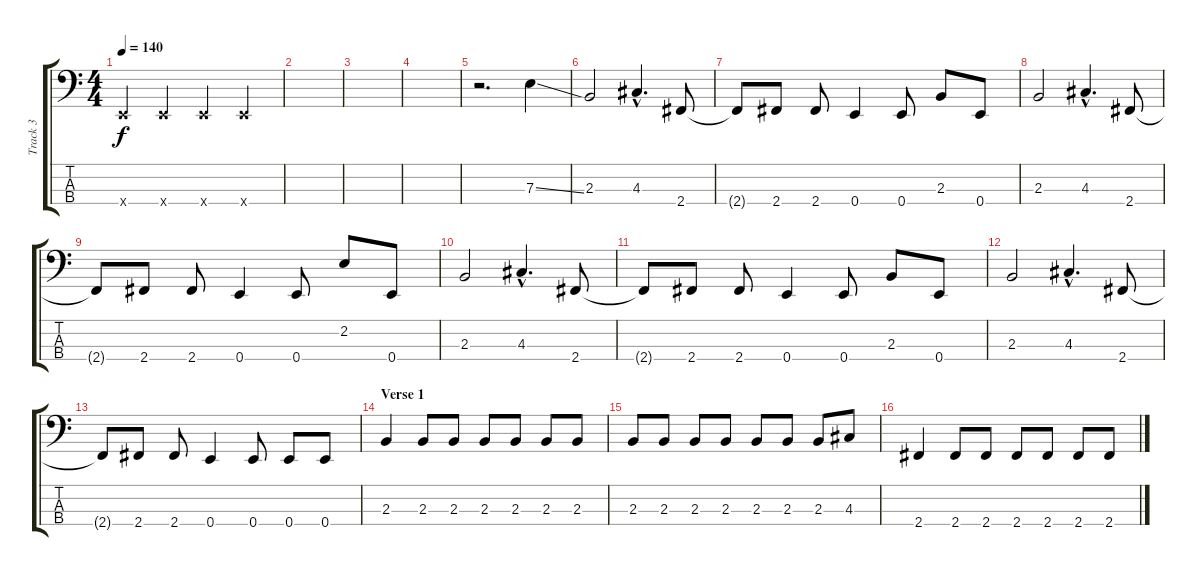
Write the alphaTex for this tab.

\track ("Track 3" "Track 3") {instrument electricbassfinger}
\staff {score tabs}
\tuning (G2 D2 A1 E1) {hide}
\ts (4 4)
\tempo 140
\clef f4
\ks c
0.4{x}.4{dy f instrument electricbassfinger} 0.4{x}.4 0.4{x}.4 0.4{x}.4 |
|
|
|
r.2{d} 7.3{ss}.4 |
2.3.2 4.3{hac}.4{d} 2.4.8 |
2.4{t}.8 2.4.8 2.4.8 0.4.4 0.4.8 2.3.8 0.4.8 |
2.3.2 4.3{hac}.4{d} 2.4.8 |
2.4{t}.8 2.4.8 2.4.8 0.4.4 0.4.8 2.2.8 0.4.8 |
2.3.2 4.3{hac}.4{d} 2.4.8 |
2.4{t}.8 2.4.8 2.4.8 0.4.4 0.4.8 2.3.8 0.4.8 |
2.3.2 4.3{hac}.4{d} 2.4.8 |
2.4{t}.8 2.4.8 2.4.8 0.4.4 0.4.8 0.4.8 0.4.8 |
\section ("" "Verse 1")
2.3.4 2.3.8 2.3.8 2.3.8 2.3.8 2.3.8 2.3.8 |
2.3.8 2.3.8 2.3.8 2.3.8 2.3.8 2.3.8 2.3.8 4.3.8 |
2.4.4 2.4.8 2.4.8 2.4.8 2.4.8 2.4.8 2.4.8
